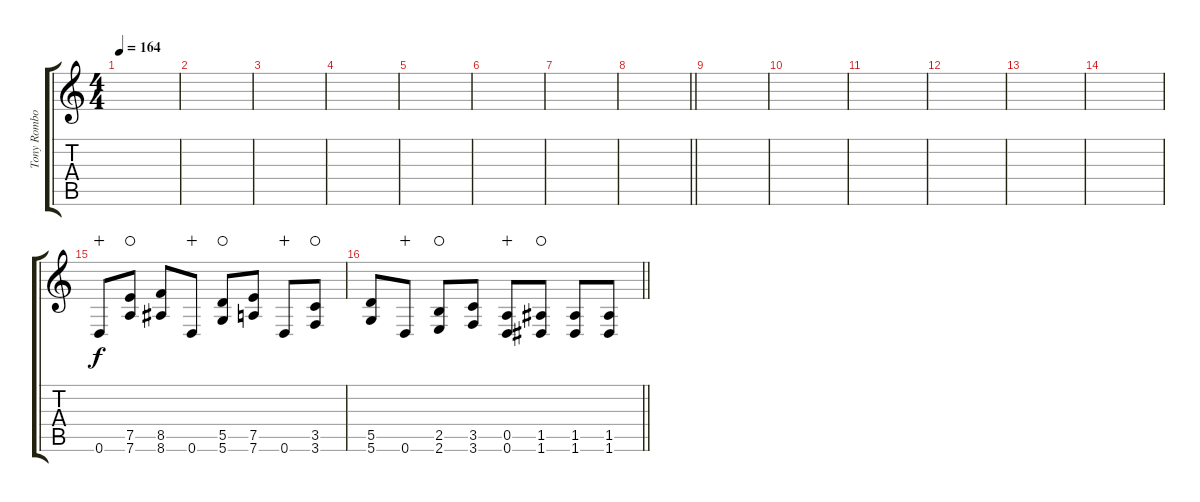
\track ("Tony Rombola(solo)" "Tony Rombo") {instrument distortionguitar}
\staff {score tabs}
\tuning (E4 B3 G3 D3 A2 D2) {hide}
\ts (4 4)
\tempo 164
\clef g2
\ks c
|
|
|
|
|
|
|
\barLineRight lightlight
|
\section ("" "")
|
|
|
|
|
|
0.6.8{wahc} (7.5 7.6).8{waho} (8.5 8.6).8 0.6.8{wahc} (5.5 5.6).8{waho} (7.5 7.6).8 0.6.8{wahc} (3.5 3.6).8{waho} |
\barLineRight lightlight
(5.5 5.6).8 0.6.8{wahc} (2.5 2.6).8{waho} (3.5 3.6).8 (0.5 0.6).8{wahc} (1.5 1.6).8{waho} (1.5 1.6).8 (1.5 1.6).8
